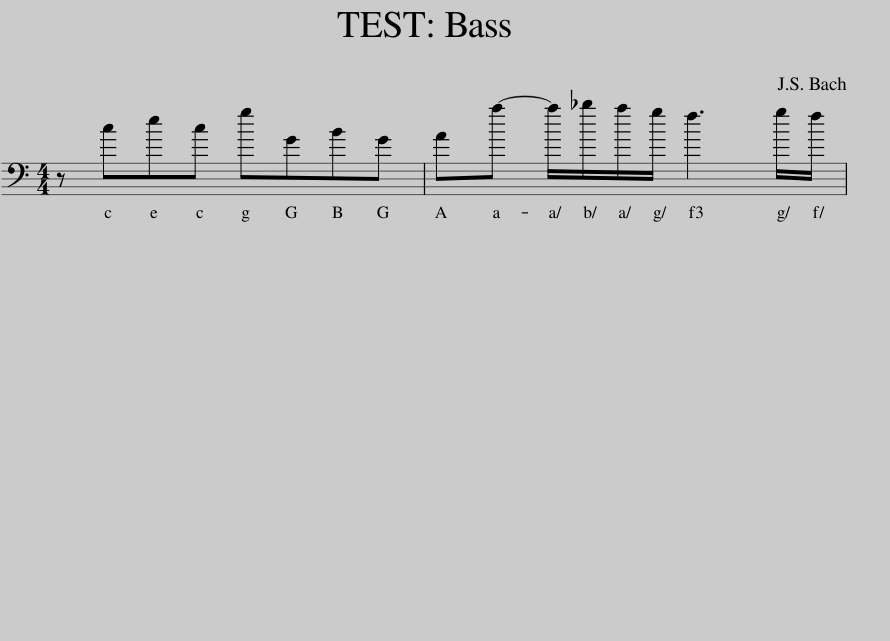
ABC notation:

X:1
L:1/8
M:4/4
I:linebreak $
K:C
V:1 bass
V:1
 z cec gGBG | Aa- a/_b/a/g/ f3 g/f/ | %2
